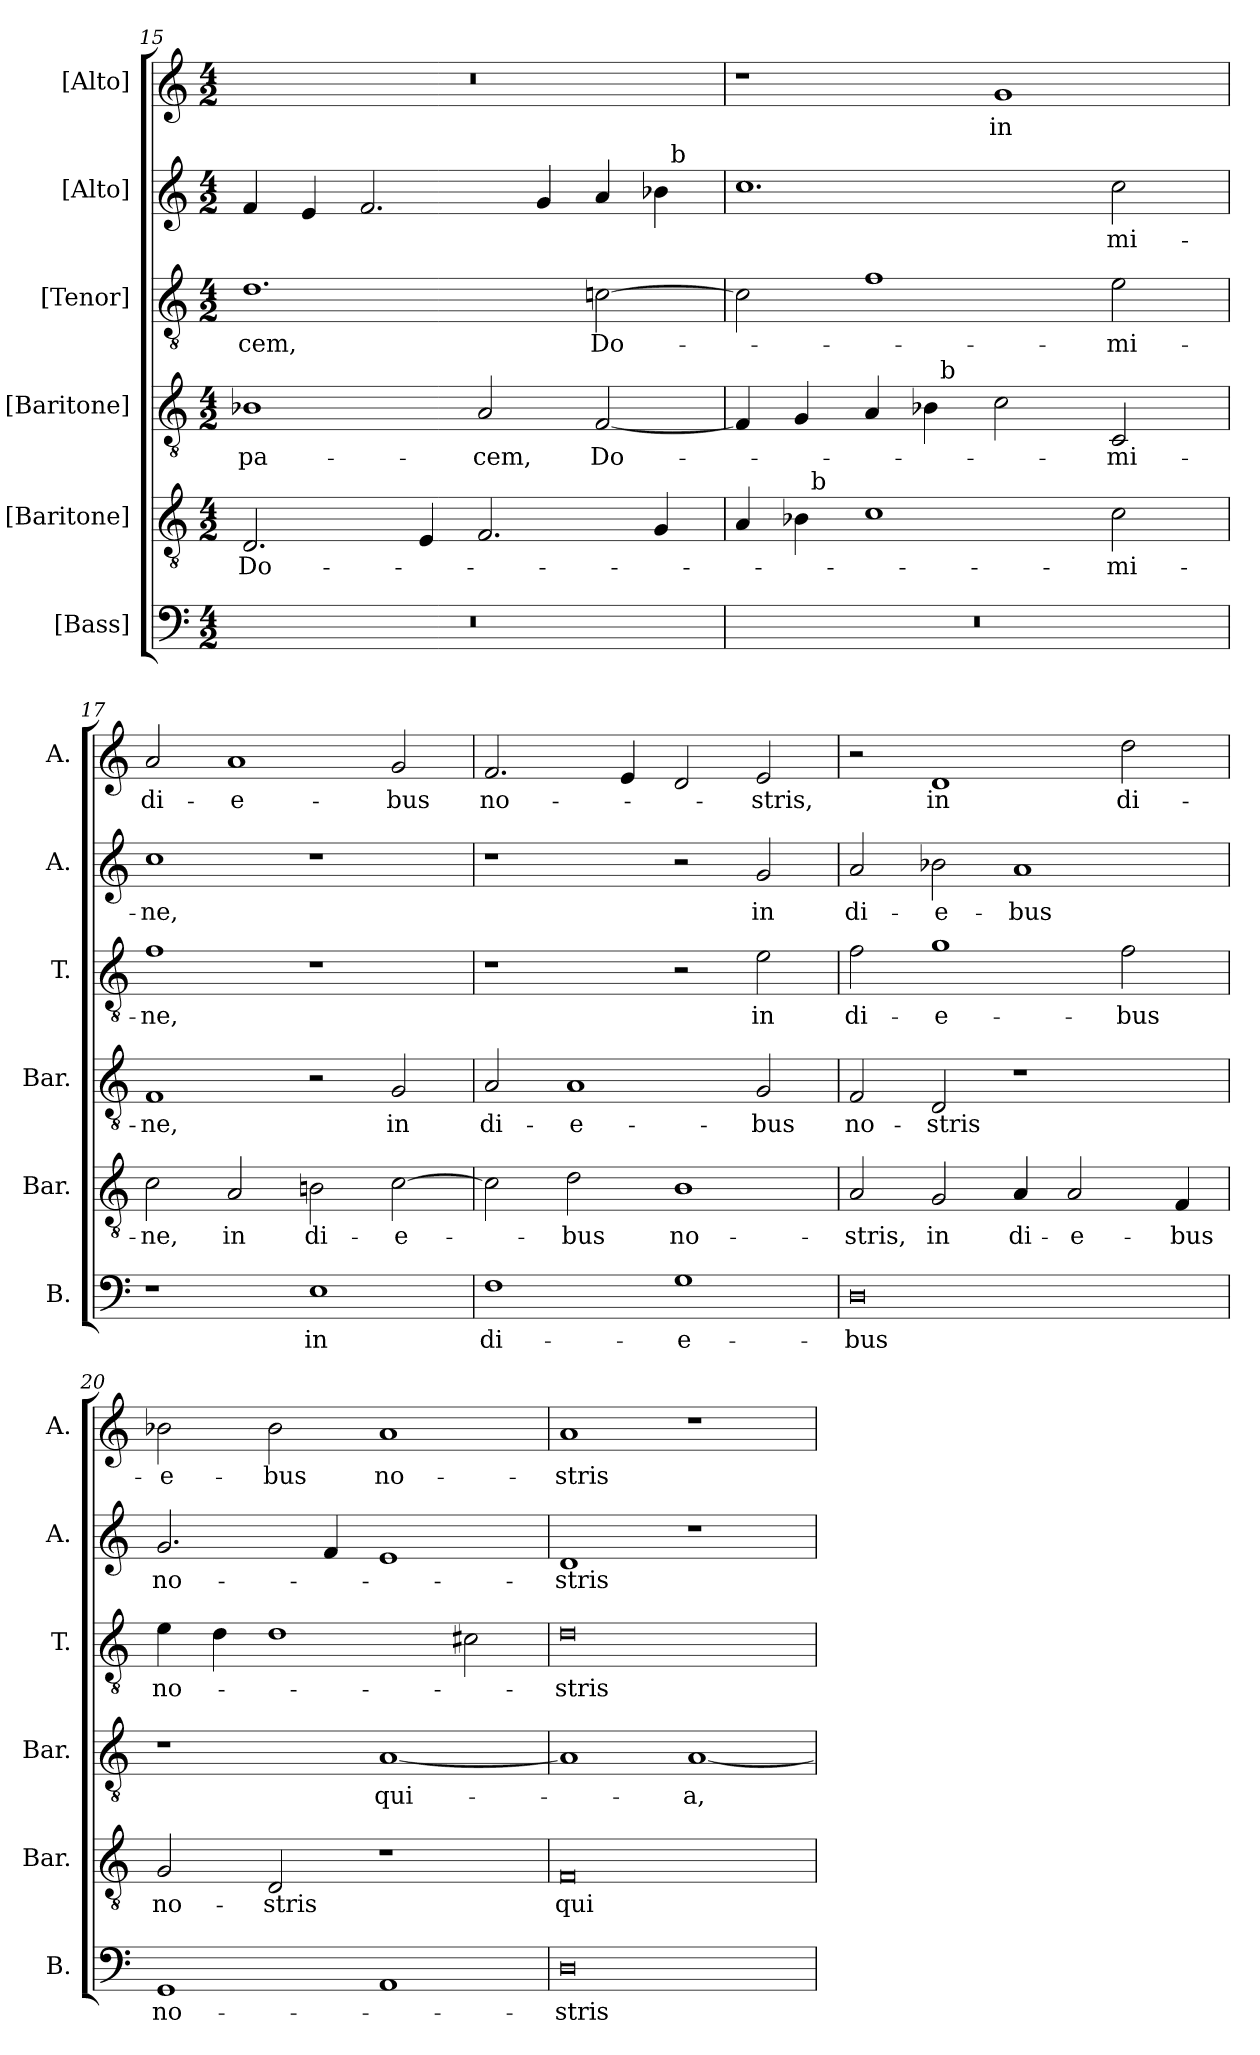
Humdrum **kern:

**kern	**text	**kern	**text	**kern	**text	**kern	**text	**kern	**text	**kern	**text
*part6	*part6	*part5	*part5	*part4	*part4	*part3	*part3	*part2	*part2	*part1	*part1
*staff6	*staff6	*staff5	*staff5	*staff4	*staff4	*staff3	*staff3	*staff2	*staff2	*staff1	*staff1
*I"[Bass]	*	*I"[Baritone]	*	*I"[Baritone]	*	*I"[Tenor]	*	*I"[Alto]	*	*I"[Alto]	*
*I'B.	*	*I'Bar.	*	*I'Bar.	*	*I'T.	*	*I'A.	*	*I'A.	*
*clefF4	*	*clefGv2	*	*clefGv2	*	*clefGv2	*	*clefG2	*	*clefG2	*
*	*	*ITrd7c12	*	*ITrd7c12	*	*ITrd7c12	*	*	*	*	*
*k[]	*	*k[]	*	*k[]	*	*k[]	*	*k[]	*	*k[]	*
*C:	*	*C:	*	*C:	*	*C:	*	*C:	*	*C:	*
*M4/2	*	*M4/2	*	*M4/2	*	*M4/2	*	*M4/2	*	*M4/2	*
=15	=15	=15	=15	=15	=15	=15	=15	=15	=15	=15	=15
!LO:N:vis=1	!	!	!LO:LY:b	!	!LO:LY:b	!	!LO:LY:b	!	!	!LO:N:vis=1	!
*	*	*	*	*	*	*	*	*^	*	*	*
0r	.	2.DD/	Do-	1BB-X	pa-	1.D	-cem,	4f/	1ryy	.	0r	.
.	.	.	.	.	.	.	.	4e/	.	.	.	.
.	.	.	.	.	.	.	.	2.f/	.	.	.	.
.	.	4EE/	.	.	.	.	.	.	.	.	.	.
!	!	!	!	!	!LO:LY:b	!	!	!	!	!	!	!
.	.	2.FF/	.	2AA/	-cem,	.	.	.	2ryy	.	.	.
.	.	.	.	.	.	.	.	4g/	.	.	.	.
!	!	!	!	!	!LO:LY:b	!	!LO:LY:b	!	!	!	!	!
.	.	.	.	[<2FF/	Do-	[>2Cn\	Do-	4a/	4ryy	.	.	.
.	.	4GG/	.	.	.	.	.	4b-\	32ryy	.	.	.
!	!	!	!	!	!	!	!	!	!LO:TX:a:t=b	!	!	!
.	.	.	.	.	.	.	.	.	8..ryy	.	.	.
=16	=16	=16	=16	=16	=16	=16	=16	=16	=16	=16	=16	=16
!LO:N:vis=1	!	!	!	!	!	!	!	!	!	!	!	!
*	*	*^	*	*^	*	*	*	*v	*v	*	*	*
0r	.	4AA/	4ryy	.	4FF/]	2ryy	.	2C\]	.	1.cc	.	1r	.
.	.	4BB-\	32ryy	.	4GG/	.	.	.	.	.	.	.	.
!	!	!	!LO:TX:a:t=b	!	!	!	!	!	!	!	!	!	!
.	.	.	1ryy	.	.	.	.	.	.	.	.	.	.
.	.	1C	.	.	4AA/	4ryy	.	1F	.	.	.	.	.
.	.	.	.	.	4BB-\	32ryy	.	.	.	.	.	.	.
!	!	!	!	!	!	!LO:TX:a:t=b	!	!	!	!	!	!	!
.	.	.	.	.	.	1ryy	.	.	.	.	.	.	.
!	!	!	!	!	!	!	!	!	!	!	!	!	!LO:LY:b
.	.	.	.	.	2C\	.	.	.	.	.	.	1g	in
.	.	.	2ryy	.	.	.	.	.	.	.	.	.	.
!	!	!	!	!LO:LY:b	!	!	!LO:LY:b	!	!LO:LY:b	!	!LO:LY:b	!	!
.	.	2C\	.	-mi-	2CC/	.	-mi-	2E\	-mi-	2cc\	-mi-	.	.
.	.	.	8..ryy	.	.	8..ryy	.	.	.	.	.	.	.
=17	=17	=17	=17	=17	=17	=17	=17	=17	=17	=17	=17	=17	=17
!	!	!	!	!LO:LY:b	!	!	!LO:LY:b	!	!LO:LY:b	!	!LO:LY:b	!	!LO:LY:b
*	*	*v	*v	*	*	*	*	*	*	*	*	*	*
*	*	*	*	*v	*v	*	*	*	*	*	*	*
1r	.	2C\	-ne,	1FF	-ne,	1F	-ne,	1cc	-ne,	2a/	di-
!	!	!	!LO:LY:b	!	!	!	!	!	!	!	!LO:LY:b
.	.	2AA/	in	.	.	.	.	.	.	1a	-e-
!	!LO:LY:b	!	!LO:LY:b	!	!	!	!	!	!	!	!
1E	in	2BBn\	di-	2r	.	1r	.	1r	.	.	.
!	!	!	!LO:LY:b	!	!LO:LY:b	!	!	!	!	!	!LO:LY:b
.	.	[>2C\	-e-	2GG/	in	.	.	.	.	2g/	-bus
!!LO:PB:g=z
=18	=18	=18	=18	=18	=18	=18	=18	=18	=18	=18	=18
!	!LO:LY:b	!	!	!	!LO:LY:b	!	!	!	!	!	!LO:LY:b
1F	di-	2C\]	.	2AA/	di-	1r	.	1r	.	2.f/	no-
!	!	!	!LO:LY:b	!	!LO:LY:b	!	!	!	!	!	!
.	.	2D\	-bus	1AA	-e-	.	.	.	.	.	.
.	.	.	.	.	.	.	.	.	.	4e/	.
!	!LO:LY:b	!	!LO:LY:b	!	!	!	!	!	!	!	!
1G	-e-	1BB	no-	.	.	2r	.	2r	.	2d/	.
!	!	!	!	!	!LO:LY:b	!	!LO:LY:b	!	!LO:LY:b	!	!LO:LY:b
.	.	.	.	2GG/	-bus	2E\	in	2g/	in	2e/	-stris,
=19	=19	=19	=19	=19	=19	=19	=19	=19	=19	=19	=19
!	!LO:LY:b	!	!LO:LY:b	!	!LO:LY:b	!	!LO:LY:b	!	!LO:LY:b	!	!
0D	-bus	2AA/	-stris,	2FF/	no-	2F\	di-	2a/	di-	2r	.
!	!	!	!LO:LY:b	!	!LO:LY:b	!	!LO:LY:b	!	!LO:LY:b	!	!LO:LY:b
.	.	2GG/	in	2DD/	-stris	1G	-e-	2b-X\	-e-	1d	in
!	!	!	!LO:LY:b	!	!	!	!	!	!LO:LY:b	!	!
.	.	4AA/	di-	1r	.	.	.	1a	-bus	.	.
!	!	!	!LO:LY:b	!	!	!	!	!	!	!	!
.	.	2AA/	-e-	.	.	.	.	.	.	.	.
!	!	!	!	!	!	!	!LO:LY:b	!	!	!	!LO:LY:b
.	.	.	.	.	.	2F\	-bus	.	.	2dd\	di-
!	!	!	!LO:LY:b	!	!	!	!	!	!	!	!
.	.	4FF/	-bus	.	.	.	.	.	.	.	.
=20	=20	=20	=20	=20	=20	=20	=20	=20	=20	=20	=20
!	!LO:LY:b	!	!LO:LY:b	!	!	!	!LO:LY:b	!	!LO:LY:b	!	!LO:LY:b
1GG	no-	2GG/	no-	1r	.	4E\	no-	2.g/	no-	2b-X\	-e-
.	.	.	.	.	.	4D\	.	.	.	.	.
!	!	!	!LO:LY:b	!	!	!	!	!	!	!	!LO:LY:b
.	.	2DD/	-stris	.	.	1D	.	.	.	2b-\	-bus
.	.	.	.	.	.	.	.	4f/	.	.	.
!	!	!	!	!	!LO:LY:b	!	!	!	!	!	!LO:LY:b
1AA	.	1r	.	[<1AA	qui-	.	.	1e	.	1a	no-
.	.	.	.	.	.	2C#X\	.	.	.	.	.
=21	=21	=21	=21	=21	=21	=21	=21	=21	=21	=21	=21
!	!LO:LY:b	!	!LO:LY:b	!	!	!	!LO:LY:b	!	!LO:LY:b	!	!LO:LY:b
0D	-stris	0FF	qui-	1AA]	.	0D	-stris	1d	-stris	1a	-stris
!	!	!	!	!	!LO:LY:b	!	!	!	!	!	!
.	.	.	.	[<1AA	-a,	.	.	1r	.	1r	.
=	=	=	=	=	=	=	=	=	=	=	=
*-	*-	*-	*-	*-	*-	*-	*-	*-	*-	*-	*-
